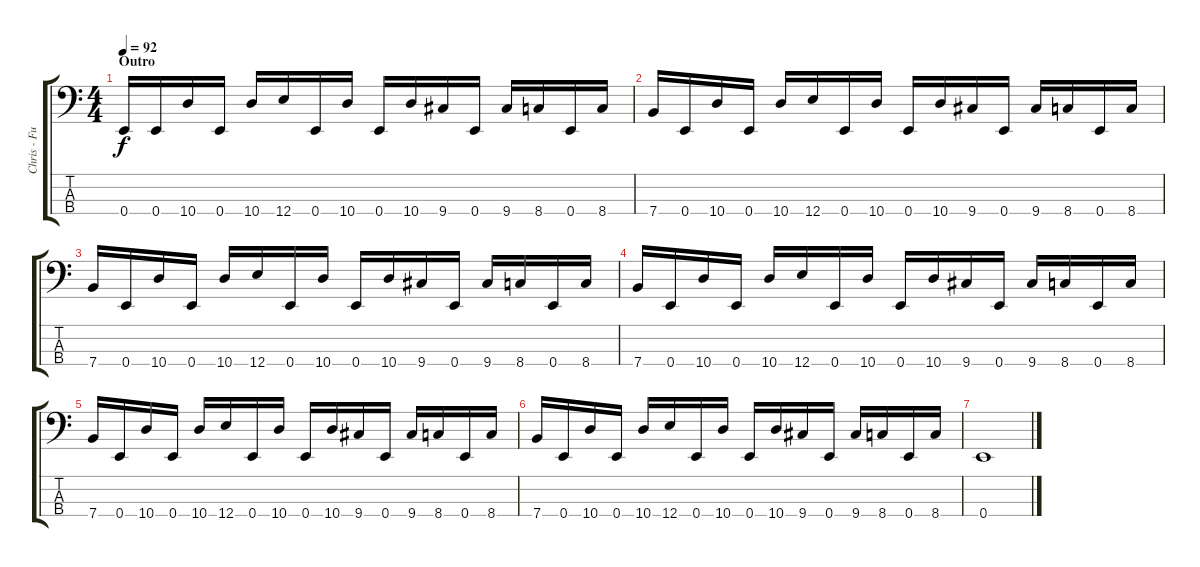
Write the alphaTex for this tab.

\track ("Chris - Fuzz Bass" "Chris - Fu") {instrument distortionguitar}
\staff {score tabs}
\tuning (G2 D2 A1 E1) {hide}
\ts (4 4)
\section ("" "Outro")
\tempo 92
\clef f4
\ks c
0.4.16{dy f} 0.4.16 10.4.16 0.4.16 10.4.16 12.4.16 0.4.16 10.4.16 0.4.16 10.4.16 9.4.16 0.4.16 9.4.16 8.4.16 0.4.16 8.4.16 |
7.4.16 0.4.16 10.4.16 0.4.16 10.4.16 12.4.16 0.4.16 10.4.16 0.4.16 10.4.16 9.4.16 0.4.16 9.4.16 8.4.16 0.4.16 8.4.16 |
7.4.16 0.4.16 10.4.16 0.4.16 10.4.16 12.4.16 0.4.16 10.4.16 0.4.16 10.4.16 9.4.16 0.4.16 9.4.16 8.4.16 0.4.16 8.4.16 |
7.4.16 0.4.16 10.4.16 0.4.16 10.4.16 12.4.16 0.4.16 10.4.16 0.4.16 10.4.16 9.4.16 0.4.16 9.4.16 8.4.16 0.4.16 8.4.16 |
7.4.16 0.4.16 10.4.16 0.4.16 10.4.16 12.4.16 0.4.16 10.4.16 0.4.16 10.4.16 9.4.16 0.4.16 9.4.16 8.4.16 0.4.16 8.4.16 |
7.4.16 0.4.16 10.4.16 0.4.16 10.4.16 12.4.16 0.4.16 10.4.16 0.4.16 10.4.16 9.4.16 0.4.16 9.4.16 8.4.16 0.4.16 8.4.16 |
0.4.1
